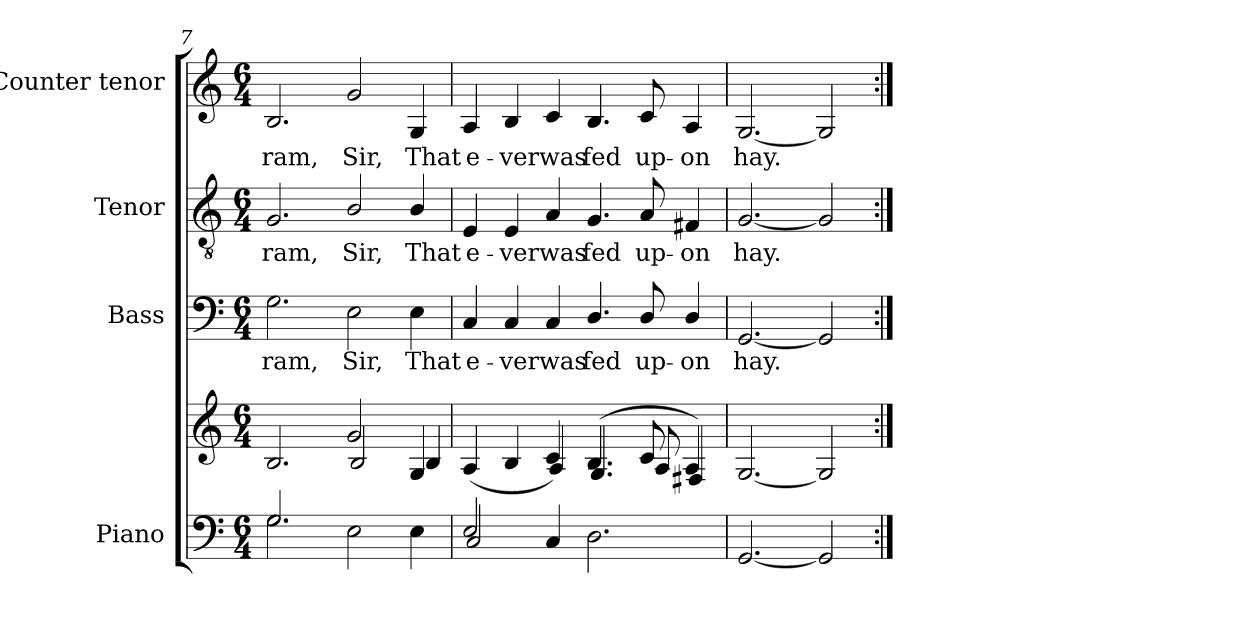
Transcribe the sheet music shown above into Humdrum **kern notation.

**kern	**kern	**kern	**text	**kern	**text	**kern	**text
*part4	*part4	*part3	*part3	*part2	*part2	*part1	*part1
*staff5	*staff4	*staff3	*staff3	*staff2	*staff2	*staff1	*staff1
*I"Piano	*	*I"Bass	*	*I"Tenor	*	*I"Counter tenor	*
*	*	*I'B.	*	*I'T.	*	*	*
*clefF4	*clefG2	*clefF4	*	*clefGv2	*	*clefG2	*
*	*	*	*	*ITrd7c12	*	*	*
*k[]	*k[]	*k[]	*	*k[]	*	*k[]	*
*C:	*C:	*C:	*	*C:	*	*C:	*
*M6/4	*M6/4	*M6/4	*	*M6/4	*	*M6/4	*
=7	=7	=7	=7	=7	=7	=7	=7
*^	*^	*	*	*	*	*	*
!	!	!	!	!	!LO:LY:b:color=#000000	!	!	!	!
!	!	!	!	!	!	!	!LO:LY:b:color=#000000	!	!
!	!	!	!	!	!	!	!	!	!LO:LY:b:color=#000000
2.Gi/	2.Gi\	2.Bi/	2.ryy	2.Gi\	ram,	2.GGi/	ram,	2.Bi/	ram,
!	!	!	!	!	!LO:LY:b:color=#000000	!	!	!	!
!	!	!	!	!	!	!	!LO:LY:b:color=#000000	!	!
!	!	!	!	!	!	!	!	!	!LO:LY:b:color=#000000
2.ryy	2Ei\	2gi/	2Bi/	2Ei\	Sir,	2BBi/	Sir,	2gi/	Sir,
!	!	!	!	!	!LO:LY:b:color=#000000	!	!	!	!
!	!	!	!	!	!	!	!LO:LY:b:color=#000000	!	!
!	!	!	!	!	!	!	!	!	!LO:LY:b:color=#000000
.	4Ei\	4Gi/	4Bi/	4Ei\	That	4BBi/	That	4Gi/	That
=8	=8	=8	=8	=8	=8	=8	=8	=8	=8
!	!	!	!	!	!LO:LY:b:color=#000000	!	!	!	!
!	!	!	!	!	!	!	!LO:LY:b:color=#000000	!	!
!	!	!	!	!	!	!	!	!	!LO:LY:b:color=#000000
2Ei/	2Ci/	(4Ai/	2ryy	4Ci/	e-	4EEi/	e-	4Ai/	e-
!	!	!	!	!	!LO:LY:b:color=#000000	!	!	!	!
!	!	!	!	!	!	!	!LO:LY:b:color=#000000	!	!
!	!	!	!	!	!	!	!	!	!LO:LY:b:color=#000000
.	.	4Bi/	.	4Ci/	-ver	4EEi/	-ver	4Bi/	-ver
!	!	!	!	!	!LO:LY:b:color=#000000	!	!	!	!
!	!	!	!	!	!	!	!LO:LY:b:color=#000000	!	!
!	!	!	!	!	!	!	!	!	!LO:LY:b:color=#000000
1ryy	4Ci/	4ci/)	4Ai/	4Ci/	was	4AAi/	was	4ci/	was
!	!	!	!	!	!LO:LY:b:color=#000000	!	!	!	!
!	!	!	!	!	!	!	!LO:LY:b:color=#000000	!	!
!	!	!	!	!	!	!	!	!	!LO:LY:b:color=#000000
.	2.Di\	(4.Bi/	4.Gi/	4.Di/	fed	4.GGi/	fed	4.Bi/	fed
!	!	!	!	!	!LO:LY:b:color=#000000	!	!	!	!
!	!	!	!	!	!	!	!LO:LY:b:color=#000000	!	!
!	!	!	!	!	!	!	!	!	!LO:LY:b:color=#000000
.	.	8ci/	8Ai/	8Di/	up-	8AAi/	up-	8ci/	up-
!	!	!	!	!	!LO:LY:b:color=#000000	!	!	!	!
!	!	!	!	!	!	!	!LO:LY:b:color=#000000	!	!
!	!	!	!	!	!	!	!	!	!LO:LY:b:color=#000000
.	.	4Ai/)	4F#Xi/	4Di/	-on	4FF#Xi/	-on	4Ai/	-on
*v	*v	*	*	*	*	*	*	*	*
=9	=9	=9	=9	=9	=9	=9	=9	=9
!	!	!	!	!LO:LY:b:color=#000000	!	!	!	!
!	!	!	!	!	!	!LO:LY:b:color=#000000	!	!
!	!	!	!	!	!	!	!	!LO:LY:b:color=#000000
[2.GGi/	[2.Gi/	2.ryy	[2.GGi/	hay.	[2.GGi/	hay.	[2.Gi/	hay.
2GGi/]	2Gi/]	2ryy	2GGi/]	.	2GGi/]	.	2Gi/]	.
*	*v	*v	*	*	*	*	*	*
=:|!	=:|!	=:|!	=:|!	=:|!	=:|!	=:|!	=:|!
*-	*-	*-	*-	*-	*-	*-	*-
